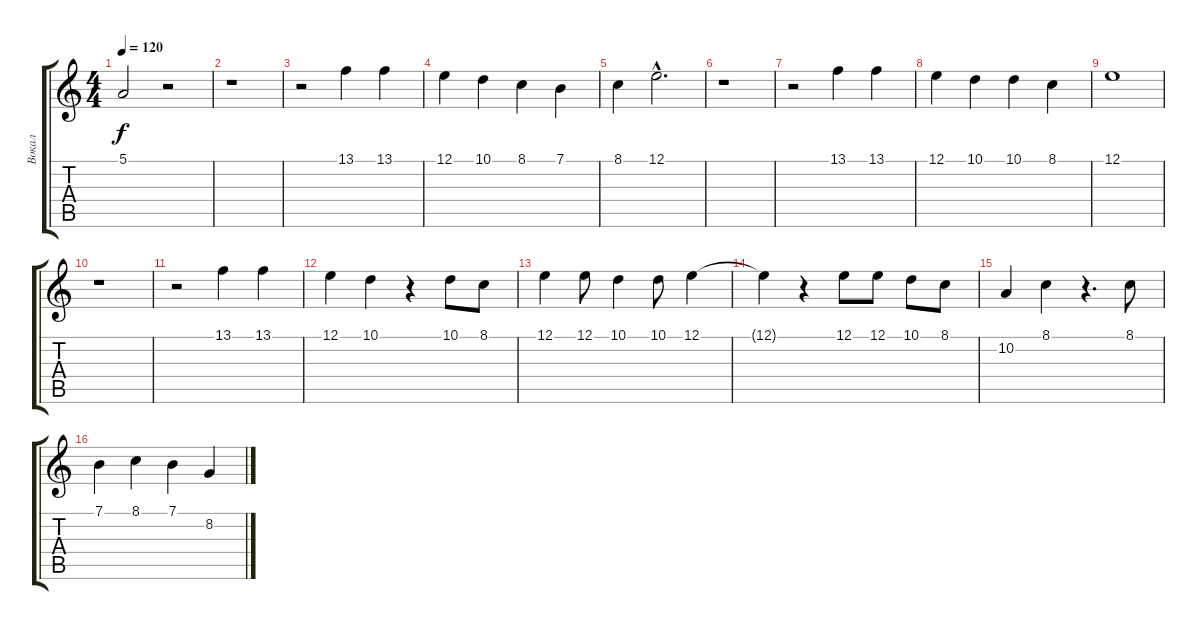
\track ("Вокал" "Вокал") {instrument lead3calliope}
\staff {score tabs}
\tuning (E4 B3 G3 D3 A2 E2) {hide}
\ts (4 4)
\tempo 120
\clef g2
\ks c
5.1.2{dy f} r.2 |
r.1 |
r.2 13.1.4 13.1.4 |
12.1.4 10.1.4 8.1.4 7.1.4 |
8.1.4 12.1{hac}.2{d} |
r.1 |
r.2 13.1.4 13.1.4 |
12.1.4 10.1.4 10.1.4 8.1.4 |
12.1.1 |
r.1 |
r.2 13.1.4 13.1.4 |
12.1.4 10.1.4 r.4 10.1.8 8.1.8 |
12.1.4 12.1.8 10.1.4 10.1.8 12.1.4 |
12.1{t}.4 r.4 12.1.8 12.1.8 10.1.8 8.1.8 |
10.2.4 8.1.4 r.4{d} 8.1.8 |
7.1.4 8.1.4 7.1.4 8.2.4
